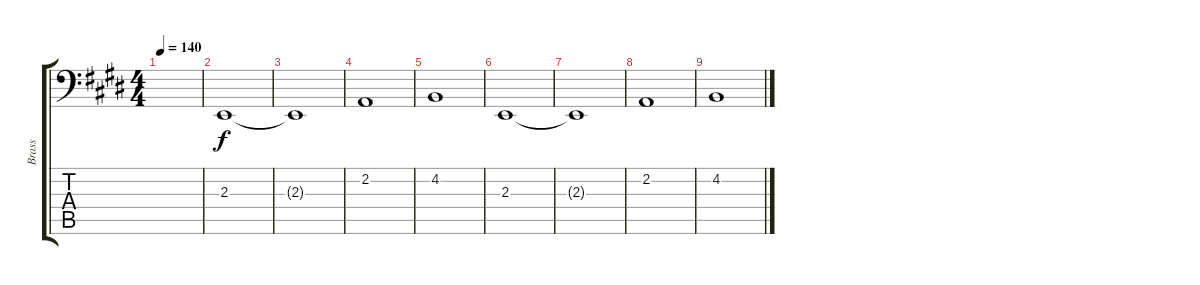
\track ("Brass" "Brass") {instrument synthbrass1}
\staff {score tabs}
\tuning (C3 G2 D2 A1 E1 B0) {hide}
\ts (4 4)
\tempo 140
\clef f4
\ks e
|
2.3.1 |
2.3{t}.1 |
2.2.1 |
4.2.1 |
2.3.1 |
2.3{t}.1 |
2.2.1 |
4.2.1
